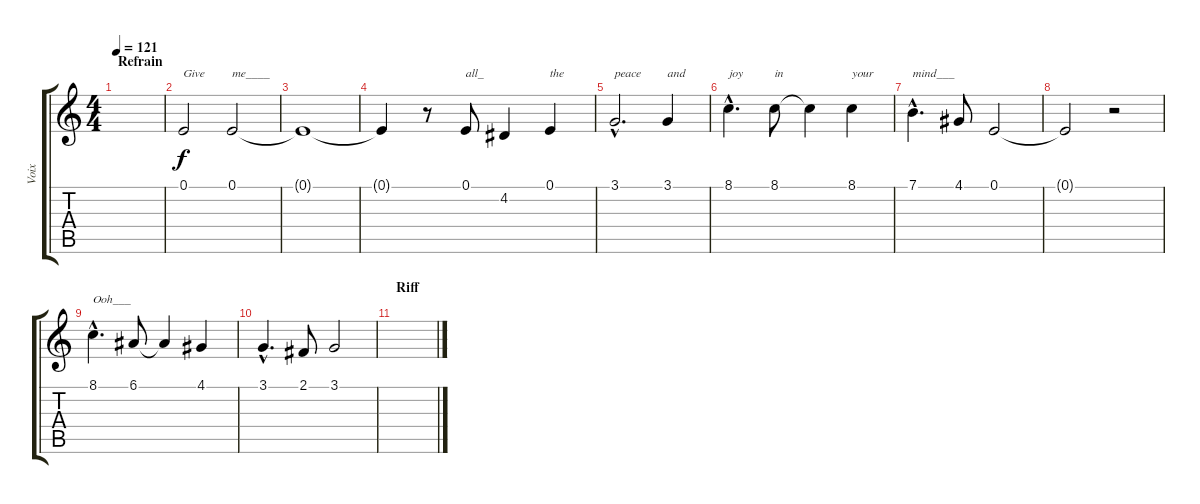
\track ("Voix" "Voix") {instrument trumpet}
\staff {score tabs}
\tuning (E4 B3 G3 D3 A2 E2) {hide}
\ts (4 4)
\section ("" "Refrain")
\tempo 121
\clef g2
\ks c
|
0.1.2{txt "Give"} 0.1.2{txt "me____"} |
0.1{t}.1 |
0.1{t}.4 r.8 0.1.8{txt "all_"} 4.2.4 0.1.4{txt "the"} |
3.1{hac}.2{d txt "peace"} 3.1.4{txt "and"} |
8.1{hac}.4{d txt "joy"} 8.1.8{txt "in"} 8.1{t}.4 8.1.4{txt "your"} |
7.1{hac}.4{d txt "mind___"} 4.1.8 0.1.2 |
0.1{t}.2 r.2 |
8.1{hac}.4{d txt "Ooh___"} 6.1.8 6.1{t}.4 4.1.4 |
3.1{hac}.4{d} 2.1.8 3.1.2 |
\section ("" "Riff")
